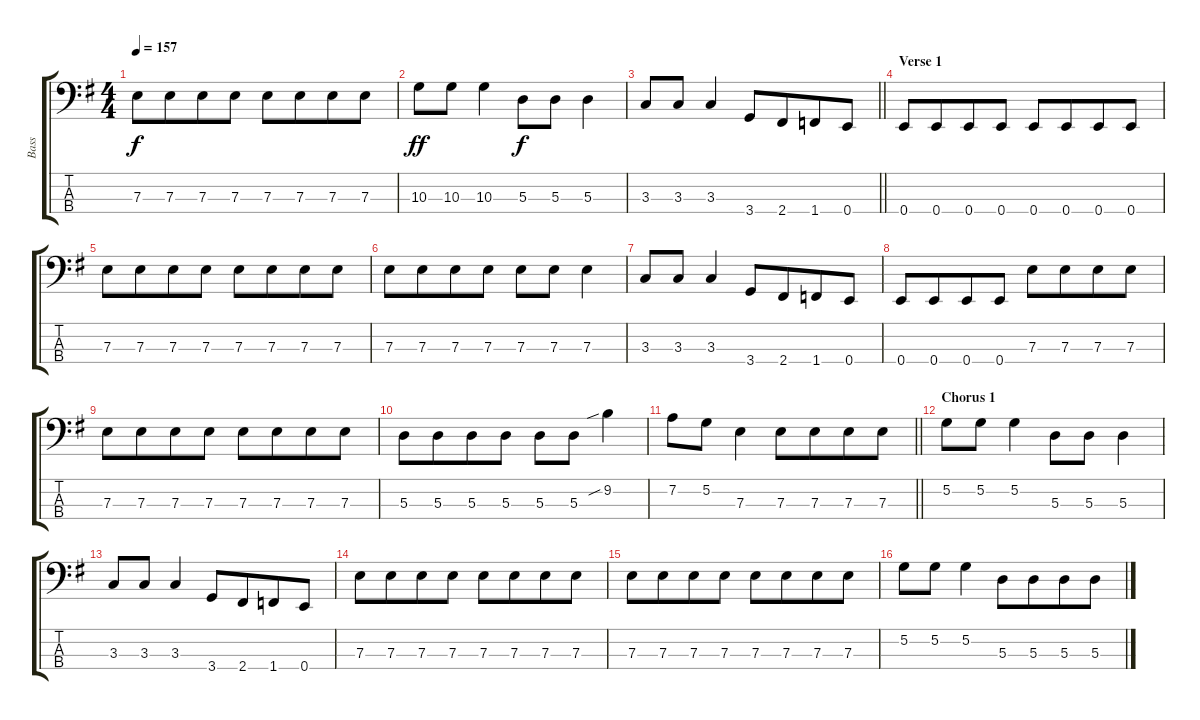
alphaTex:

\track ("Bass" "Bass") {instrument electricbassfinger}
\staff {score tabs}
\tuning (G2 D2 A1 E1) {hide}
\ts (4 4)
\tempo 157
\clef f4
\ks g
7.3.8{dy f} 7.3.8{beam merge} 7.3.8 7.3.8 7.3.8 7.3.8{beam merge} 7.3.8 7.3.8 |
10.3.8{dy ff} 10.3.8 10.3.4 5.3.8{dy f} 5.3.8 5.3.4 |
\barLineRight lightlight
3.3.8 3.3.8 3.3.4 3.4.8 2.4.8{beam merge} 1.4.8 0.4.8 |
\section ("" "Verse 1")
0.4.8 0.4.8{beam merge} 0.4.8 0.4.8 0.4.8 0.4.8{beam merge} 0.4.8 0.4.8 |
7.3.8 7.3.8{beam merge} 7.3.8 7.3.8 7.3.8 7.3.8{beam merge} 7.3.8 7.3.8 |
7.3.8 7.3.8{beam merge} 7.3.8 7.3.8 7.3.8 7.3.8 7.3.4 |
3.3.8 3.3.8 3.3.4 3.4.8 2.4.8{beam merge} 1.4.8 0.4.8 |
0.4.8 0.4.8{beam merge} 0.4.8 0.4.8 7.3.8 7.3.8{beam merge} 7.3.8 7.3.8 |
7.3.8 7.3.8{beam merge} 7.3.8 7.3.8 7.3.8 7.3.8{beam merge} 7.3.8 7.3.8 |
5.3.8 5.3.8{beam merge} 5.3.8 5.3.8 5.3.8 5.3.8 9.2{sib}.4 |
\barLineRight lightlight
7.2.8 5.2.8 7.3.4 7.3.8 7.3.8{beam merge} 7.3.8 7.3.8 |
\section ("" "Chorus 1")
5.2.8 5.2.8 5.2.4 5.3.8 5.3.8 5.3.4 |
3.3.8 3.3.8 3.3.4 3.4.8 2.4.8{beam merge} 1.4.8 0.4.8 |
7.3.8 7.3.8{beam merge} 7.3.8 7.3.8 7.3.8 7.3.8{beam merge} 7.3.8 7.3.8 |
7.3.8 7.3.8{beam merge} 7.3.8 7.3.8 7.3.8 7.3.8{beam merge} 7.3.8 7.3.8 |
5.2.8 5.2.8 5.2.4 5.3.8 5.3.8{beam merge} 5.3.8 5.3.8
